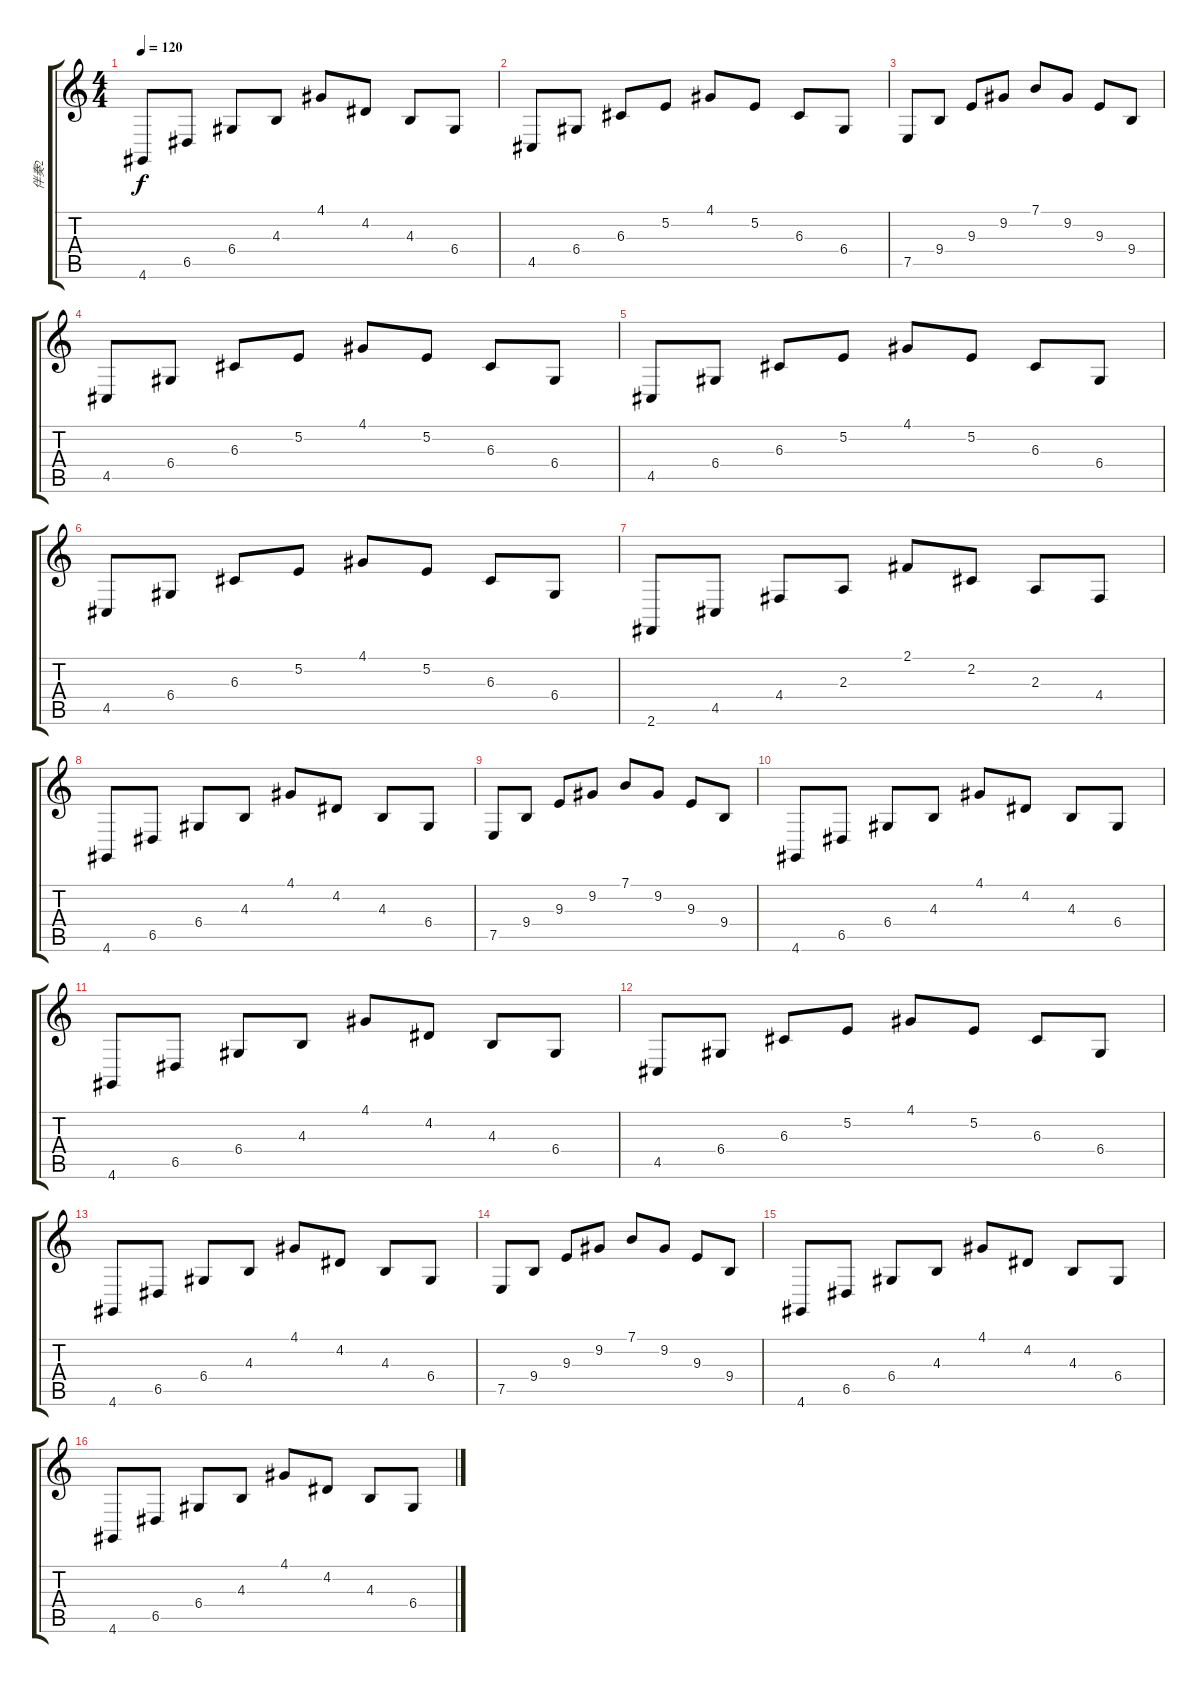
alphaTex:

\track ("伴奏2" "伴奏2") {instrument kalimba}
\staff {score tabs}
\tuning (E4 B3 G3 D3 A2 E2) {hide}
\ts (4 4)
\tempo 120
\clef g2
\ks c
4.6.8{dy f} 6.5.8 6.4.8 4.3.8 4.1.8 4.2.8 4.3.8 6.4.8 |
4.5.8 6.4.8 6.3.8 5.2.8 4.1.8 5.2.8 6.3.8 6.4.8 |
7.5.8 9.4.8 9.3.8 9.2.8 7.1.8 9.2.8 9.3.8 9.4.8 |
4.5.8 6.4.8 6.3.8 5.2.8 4.1.8 5.2.8 6.3.8 6.4.8 |
4.5.8 6.4.8 6.3.8 5.2.8 4.1.8 5.2.8 6.3.8 6.4.8 |
4.5.8 6.4.8 6.3.8 5.2.8 4.1.8 5.2.8 6.3.8 6.4.8 |
2.6.8 4.5.8 4.4.8 2.3.8 2.1.8 2.2.8 2.3.8 4.4.8 |
4.6.8 6.5.8 6.4.8 4.3.8 4.1.8 4.2.8 4.3.8 6.4.8 |
7.5.8 9.4.8 9.3.8 9.2.8 7.1.8 9.2.8 9.3.8 9.4.8 |
4.6.8 6.5.8 6.4.8 4.3.8 4.1.8 4.2.8 4.3.8 6.4.8 |
4.6.8 6.5.8 6.4.8 4.3.8 4.1.8 4.2.8 4.3.8 6.4.8 |
4.5.8 6.4.8 6.3.8 5.2.8 4.1.8 5.2.8 6.3.8 6.4.8 |
4.6.8 6.5.8 6.4.8 4.3.8 4.1.8 4.2.8 4.3.8 6.4.8 |
7.5.8 9.4.8 9.3.8 9.2.8 7.1.8 9.2.8 9.3.8 9.4.8 |
4.6.8 6.5.8 6.4.8 4.3.8 4.1.8 4.2.8 4.3.8 6.4.8 |
4.6.8 6.5.8 6.4.8 4.3.8 4.1.8 4.2.8 4.3.8 6.4.8
